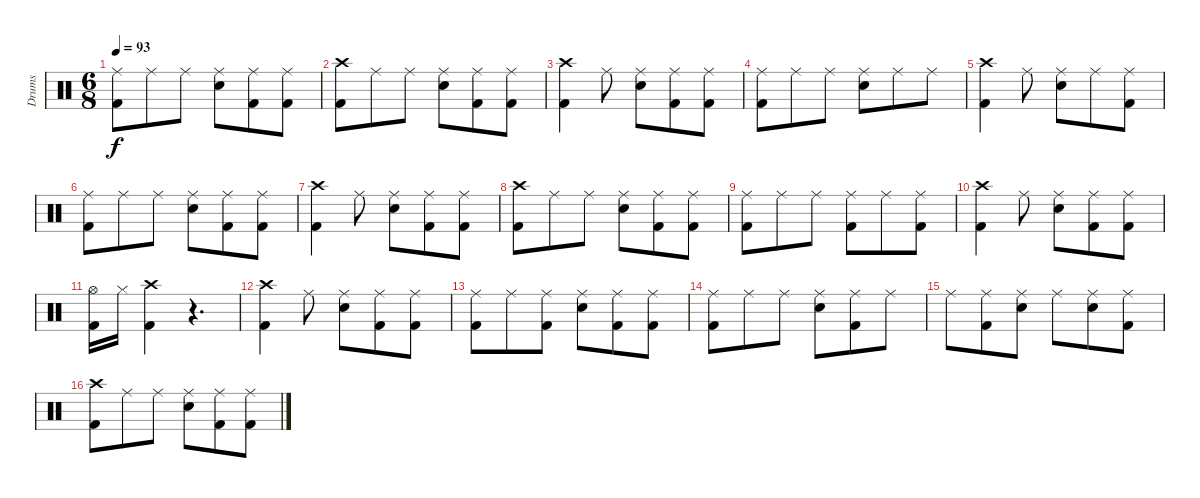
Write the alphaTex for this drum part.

\track ("Drums" "Drums") {instrument percussion}
\staff {score}
\articulation defaults
\ts (6 8)
\tempo 93
\clef neutral
\ks c
("Ride (middle)" "Kick (hit) 2").8{dy f} "Ride (middle)".8 "Ride (middle)".8 ("Ride (middle)" "Snare (hit) 2").8 ("Ride (middle)" "Kick (hit) 2").8 ("Ride (middle)" "Kick (hit) 2").8 |
("Crash high (hit)" "Kick (hit) 2").8 "Ride (middle)".8 "Ride (middle)".8 ("Ride (middle)" "Snare (hit) 2").8 ("Ride (middle)" "Kick (hit) 2").8 ("Ride (middle)" "Kick (hit) 2").8 |
("Crash high (hit)" "Kick (hit) 2").4 "Ride (middle)".8 ("Ride (middle)" "Snare (hit) 2").8 ("Ride (middle)" "Kick (hit) 2").8 ("Ride (middle)" "Kick (hit) 2").8 |
("Ride (middle)" "Kick (hit) 2").8 "Ride (middle)".8 "Ride (middle)".8 ("Ride (middle)" "Snare (hit) 2").8 "Ride (middle)".8 "Ride (middle)".8 |
("Crash high (hit)" "Kick (hit) 2").4 "Ride (middle)".8 ("Ride (middle)" "Snare (hit) 2").8 "Ride (middle)".8 ("Ride (middle)" "Kick (hit) 2").8 |
("Ride (middle)" "Kick (hit) 2").8 "Ride (middle)".8 "Ride (middle)".8 ("Ride (middle)" "Snare (hit) 2").8 ("Ride (middle)" "Kick (hit) 2").8 ("Ride (middle)" "Kick (hit) 2").8 |
("Crash high (hit)" "Kick (hit) 2").4 "Ride (middle)".8 ("Ride (middle)" "Snare (hit) 2").8 ("Ride (middle)" "Kick (hit) 2").8 ("Ride (middle)" "Kick (hit) 2").8 |
("Crash high (hit)" "Kick (hit) 2").8 "Ride (middle)".8 "Ride (middle)".8 ("Ride (middle)" "Snare (hit) 2").8 ("Ride (middle)" "Kick (hit) 2").8 ("Ride (middle)" "Kick (hit) 2").8 |
("Ride (middle)" "Kick (hit) 2").8 "Ride (middle)".8 "Ride (middle)".8 ("Ride (middle)" "Kick (hit) 2").8 "Ride (middle)".8 ("Ride (middle)" "Kick (hit) 2").8 |
("Crash high (hit)" "Kick (hit) 2").4 "Ride (middle)".8 ("Ride (middle)" "Snare (hit) 2").8 ("Ride (middle)" "Kick (hit) 2").8 ("Ride (middle)" "Kick (hit) 2").8 |
("Hi-Hat (open)" "Kick (hit) 2").16 "Hi-Hat (closed)".16 ("Crash high (hit)" "Kick (hit) 2").4 r.4{d} |
("Crash high (hit)" "Kick (hit) 2").4 "Ride (middle)".8 ("Ride (middle)" "Snare (hit) 2").8 ("Ride (middle)" "Kick (hit) 2").8 ("Ride (middle)" "Kick (hit) 2").8 |
("Ride (middle)" "Kick (hit) 2").8 "Ride (middle)".8 ("Ride (middle)" "Kick (hit) 2").8 ("Ride (middle)" "Snare (hit) 2").8 ("Ride (middle)" "Kick (hit) 2").8 ("Ride (middle)" "Kick (hit) 2").8 |
("Ride (middle)" "Kick (hit) 2").8 "Ride (middle)".8 "Ride (middle)".8 ("Ride (middle)" "Snare (hit) 2").8 ("Ride (middle)" "Kick (hit) 2").8 "Ride (middle)".8 |
"Ride (middle)".8 ("Ride (middle)" "Kick (hit) 2").8 ("Ride (middle)" "Snare (hit) 2").8 "Ride (middle)".8 ("Ride (middle)" "Snare (hit) 2").8 ("Ride (middle)" "Kick (hit) 2").8 |
("Crash high (hit)" "Kick (hit) 2").8 "Ride (middle)".8 "Ride (middle)".8 ("Ride (middle)" "Snare (hit) 2").8 ("Ride (middle)" "Kick (hit) 2").8 ("Ride (middle)" "Kick (hit) 2").8
